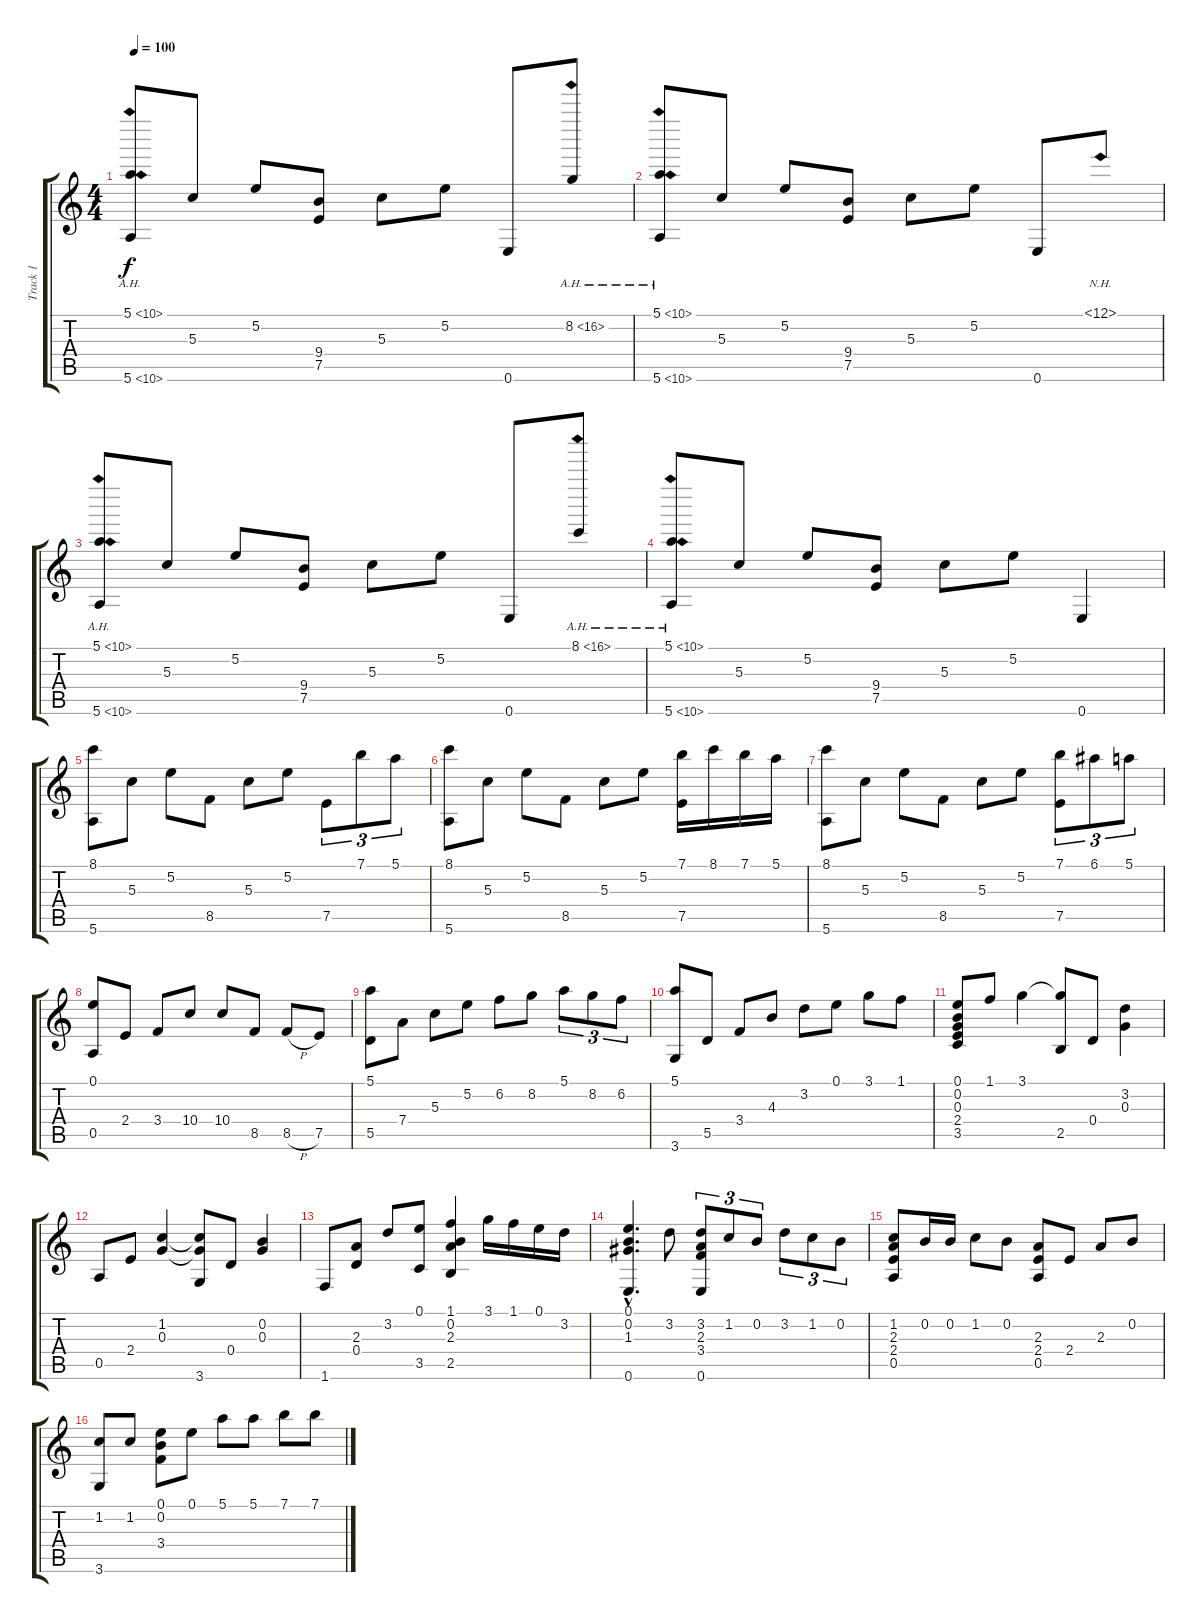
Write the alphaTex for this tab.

\track ("Track 1" "Track 1") {instrument acousticguitarnylon}
\staff {score tabs}
\tuning (E4 B3 G3 D3 A2 E2) {hide}
\ts (4 4)
\tempo 100
\clef g2
\ks c
(5.1{ah 5} 5.6{ah 5}).8{dy f instrument acousticguitarnylon} 5.3.8 5.2.8 (9.4 7.5).8 5.3.8 5.2.8 0.6.8 8.2{ah 8}.8 |
(5.1{ah 5} 5.6{ah 5}).8 5.3.8 5.2.8 (9.4 7.5).8 5.3.8 5.2.8 0.6.8 12.1{nh}.8 |
(5.1{ah 5} 5.6{ah 5}).8 5.3.8 5.2.8 (9.4 7.5).8 5.3.8 5.2.8 0.6.8 8.1{ah 8}.8 |
(5.1{ah 5} 5.6{ah 5}).8 5.3.8 5.2.8 (9.4 7.5).8 5.3.8 5.2.8 0.6.4 |
(8.1 5.6).8 5.3.8 5.2.8 8.5.8 5.3.8 5.2.8 7.5.8{tu (3 2)} 7.1.8{tu (3 2)} 5.1.8{tu (3 2)} |
(8.1 5.6).8 5.3.8 5.2.8 8.5.8 5.3.8 5.2.8 (7.1 7.5).16 8.1.16 7.1.16 5.1.16 |
(8.1 5.6).8 5.3.8 5.2.8 8.5.8 5.3.8 5.2.8 (7.1 7.5).8{tu (3 2)} 6.1.8{tu (3 2)} 5.1.8{tu (3 2)} |
(0.1 0.5).8 2.4.8 3.4.8 10.4.8 10.4.8 8.5.8 8.5{h}.8 7.5.8 |
(5.1 5.5).8 7.4.8 5.3.8 5.2.8 6.2.8 8.2.8 5.1.8{tu (3 2)} 8.2.8{tu (3 2)} 6.2.8{tu (3 2)} |
(5.1 3.6).8 5.5.8 3.4.8 4.3.8 3.2.8 0.1.8 3.1.8 1.1.8 |
(0.1 0.2 0.3 2.4 3.5).8 1.1.8 3.1.4 (3.1{t} 2.5).8 0.4.8 (3.2 0.3).4 |
0.5.8 2.4.8 (1.2 0.3).4 (1.2{t} 0.3{t} 3.6).8 0.4.8 (0.2 0.3).4 |
1.6.8 (2.3 0.4).8 3.2.8 (0.1 3.5).8 (1.1 0.2 2.3 2.5).4 3.1.16 1.1.16 0.1.16 3.2.16 |
(0.1{hac} 0.2{hac} 1.3{hac} 0.6{hac}).4{d} 3.2.8 (3.2 2.3 3.4 0.6).8{tu (3 2)} 1.2.8{tu (3 2)} 0.2.8{tu (3 2)} 3.2.8{tu (3 2)} 1.2.8{tu (3 2)} 0.2.8{tu (3 2)} |
(1.2 2.3 2.4 0.5).8 0.2.16 0.2.16 1.2.8 0.2.8 (2.3 2.4 0.5).8 2.4.8 2.3.8 0.2.8 |
(1.2 3.6).8 1.2.8 (0.1 0.2 3.4).8 0.1.8 5.1.8 5.1.8 7.1.8 7.1.8
